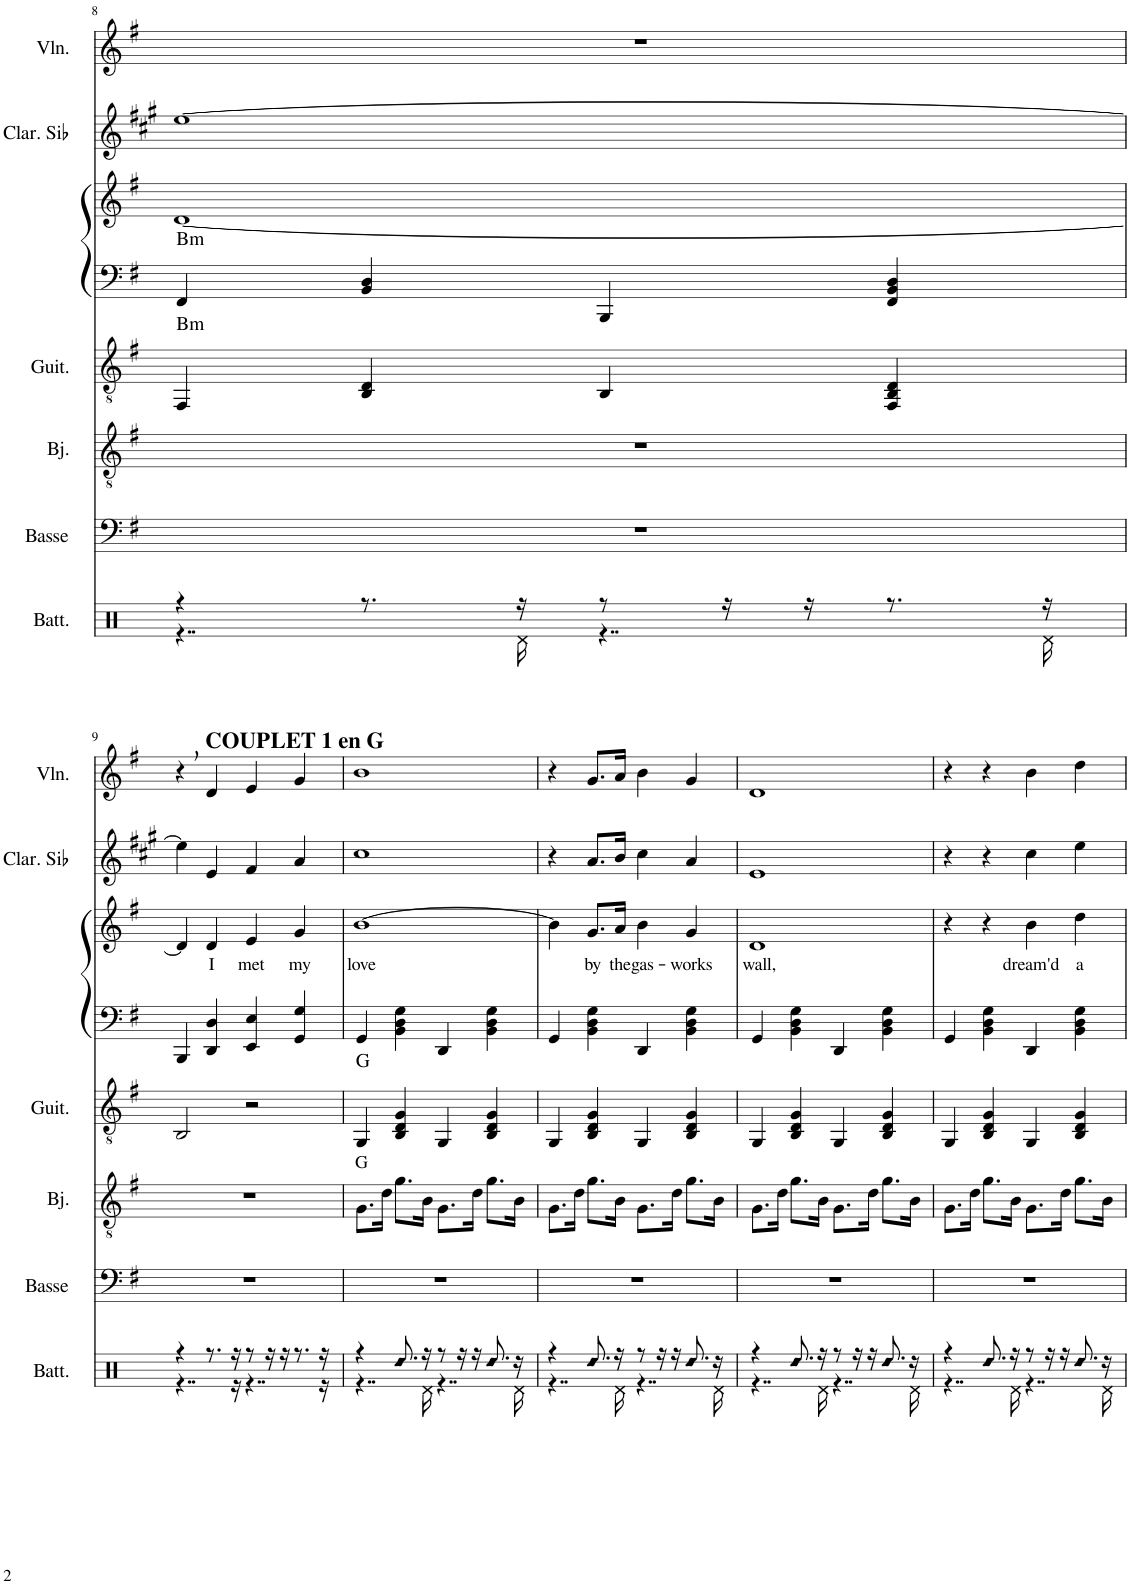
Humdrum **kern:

**kern	**kern	**kern	**kern	**text	**harte	**kern	**kern	**text	**harte	**kern	**kern
*part7	*part6	*part5	*part4	*part4	*part4	*part3	*part3	*part3	*part3	*part2	*part1
*staff8	*staff7	*staff6	*staff5	*staff5	*	*staff4	*staff3	*staff3	*	*staff2	*staff1
*I"Batterie	*I"Basse acoustique	*I"Banjo	*I"Guitare acoustique	*	*	*I"Piano-chant	*	*	*	*I"Clarinette en Sib	*I"Violon
*I'Batt.	*I'Basse	*I'Bj.	*I'Guit.	*	*	*I'Pno	*	*	*	*I'Clar. Sib	*I'Vln.
!!LO:PB:g=z
*clefX	*clefF4	*clefGv2	*clefGv2	*	*	*clefF4	*clefG2	*	*	*clefG2	*clefG2
*	*Trd7c12	*Trd7c12	*	*	*	*	*	*	*	*Trd1c2	*
*k[]	*k[f#]	*k[f#]	*k[f#]	*	*	*k[f#]	*k[f#]	*	*	*k[f#c#g#]	*k[f#]
*M4/4	*M4/4	*M4/4	*M4/4	*	*	*M4/4	*M4/4	*	*	*M4/4	*M4/4
=8	=8	=8	=8	=8	=8	=8	=8	=8	=8	=8	=8
*^	*	*	*	*	*	*	*	*	*	*	*
!	!	!	!	!	!	!LO:H:kt=m	!	!	!	!LO:H:kt=m	!	!
4r	4..r	1r	1r	4FF#/	.	B:min	4FF#/	[1d	.	B:min	[1ee	1r
8.r	.	.	.	4BB/ 4D/	.	.	4BB/ 4D/	.	.	.	.	.
16r	16Rd\	.	.	.	.	.	.	.	.	.	.	.
8r	4..r	.	.	4BB/	.	.	4BBB/	.	.	.	.	.
16r	.	.	.	.	.	.	.	.	.	.	.	.
16r	.	.	.	.	.	.	.	.	.	.	.	.
8.r	.	.	.	4FF#/ 4BB/ 4D/	.	.	4FF#/ 4BB/ 4D/	.	.	.	.	.
16r	16Rd\	.	.	.	.	.	.	.	.	.	.	.
!!LO:LB:g=z
=9	=9	=9	=9	=9	=9	=9	=9	=9	=9	=9	=9	=9
4r	4..r	1r	1r	2BB/	.	.	4BBB/	4d/]	.	.	4ee\]	4r
!	!	!	!	!	!	!	!	!	!	!	!	!LO:TX:a:B:t=COUPLET 1 en G
!	!	!	!	!	!	!	!	!	!LO:LY:b	!	!	!
8.r	.	.	.	.	.	.	4DD/ 4D/	4d/	I	.	4e/	4d/
16r	16r	.	.	.	.	.	.	.	.	.	.	.
!	!	!	!	!	!	!	!	!	!LO:LY:b	!	!	!
8r	4..r	.	.	2r	.	.	4EE/ 4E/	4e/	met	.	4f#/	4e/
16r	.	.	.	.	.	.	.	.	.	.	.	.
16r	.	.	.	.	.	.	.	.	.	.	.	.
!	!	!	!	!	!	!	!	!	!LO:LY:b	!	!	!
8.r	.	.	.	.	.	.	4GG/ 4G/	4g/	my	.	4a/	4g/
16r	16r	.	.	.	.	.	.	.	.	.	.	.
=10	=10	=10	=10	=10	=10	=10	=10	=10	=10	=10	=10	=10
!	!	!	!	!	!LO:LY:b	!	!	!	!LO:LY:b	!	!	!
4r	4..r	1r	8.G\L	4GG/	G	.	4GG/	[1b	love	G:maj	1cc#	1b
.	.	.	16d\Jk	.	.	.	.	.	.	.	.	.
!LO:N:head=diamond	!	!	!	!	!	!	!	!	!	!	!	!
8.Rdd/	.	.	8.g\L	4BB/ 4D/ 4G/	.	.	4BB\ 4D\ 4G\	.	.	.	.	.
16r	16Rd\	.	16B\Jk	.	.	.	.	.	.	.	.	.
8r	4..r	.	8.G\L	4GG/	.	.	4DD/	.	.	.	.	.
16r	.	.	.	.	.	.	.	.	.	.	.	.
16r	.	.	16d\Jk	.	.	.	.	.	.	.	.	.
!LO:N:head=diamond	!	!	!	!	!	!	!	!	!	!	!	!
8.Rdd/	.	.	8.g\L	4BB/ 4D/ 4G/	.	.	4BB\ 4D\ 4G\	.	.	.	.	.
16r	16Rd\	.	16B\Jk	.	.	.	.	.	.	.	.	.
=11	=11	=11	=11	=11	=11	=11	=11	=11	=11	=11	=11	=11
4r	4..r	1r	8.G\L	4GG/	.	.	4GG/	4b\]	.	.	4r	4r
.	.	.	16d\Jk	.	.	.	.	.	.	.	.	.
!LO:N:head=diamond	!	!	!	!	!	!	!	!	!LO:LY:b	!	!	!
8.Rdd/	.	.	8.g\L	4BB/ 4D/ 4G/	.	.	4BB\ 4D\ 4G\	8.g/L	by	.	8.a/L	8.g/L
!	!	!	!	!	!	!	!	!	!LO:LY:b	!	!	!
16r	16Rd\	.	16B\Jk	.	.	.	.	16a/Jk	the	.	16b/Jk	16a/Jk
!	!	!	!	!	!	!	!	!	!LO:LY:b	!	!	!
8r	4..r	.	8.G\L	4GG/	.	.	4DD/	4b\	gas-	.	4cc#\	4b\
16r	.	.	.	.	.	.	.	.	.	.	.	.
16r	.	.	16d\Jk	.	.	.	.	.	.	.	.	.
!LO:N:head=diamond	!	!	!	!	!	!	!	!	!LO:LY:b	!	!	!
8.Rdd/	.	.	8.g\L	4BB/ 4D/ 4G/	.	.	4BB\ 4D\ 4G\	4g/	-works	.	4a/	4g/
16r	16Rd\	.	16B\Jk	.	.	.	.	.	.	.	.	.
=12	=12	=12	=12	=12	=12	=12	=12	=12	=12	=12	=12	=12
!	!	!	!	!	!	!	!	!	!LO:LY:b	!	!	!
4r	4..r	1r	8.G\L	4GG/	.	.	4GG/	1d	wall,	.	1e	1d
.	.	.	16d\Jk	.	.	.	.	.	.	.	.	.
!LO:N:head=diamond	!	!	!	!	!	!	!	!	!	!	!	!
8.Rdd/	.	.	8.g\L	4BB/ 4D/ 4G/	.	.	4BB\ 4D\ 4G\	.	.	.	.	.
16r	16Rd\	.	16B\Jk	.	.	.	.	.	.	.	.	.
8r	4..r	.	8.G\L	4GG/	.	.	4DD/	.	.	.	.	.
16r	.	.	.	.	.	.	.	.	.	.	.	.
16r	.	.	16d\Jk	.	.	.	.	.	.	.	.	.
!LO:N:head=diamond	!	!	!	!	!	!	!	!	!	!	!	!
8.Rdd/	.	.	8.g\L	4BB/ 4D/ 4G/	.	.	4BB\ 4D\ 4G\	.	.	.	.	.
16r	16Rd\	.	16B\Jk	.	.	.	.	.	.	.	.	.
=13	=13	=13	=13	=13	=13	=13	=13	=13	=13	=13	=13	=13
4r	4..r	1r	8.G\L	4GG/	.	.	4GG/	4r	.	.	4r	4r
.	.	.	16d\Jk	.	.	.	.	.	.	.	.	.
!LO:N:head=diamond	!	!	!	!	!	!	!	!	!	!	!	!
8.Rdd/	.	.	8.g\L	4BB/ 4D/ 4G/	.	.	4BB\ 4D\ 4G\	4r	.	.	4r	4r
16r	16Rd\	.	16B\Jk	.	.	.	.	.	.	.	.	.
!	!	!	!	!	!	!	!	!	!LO:LY:b	!	!	!
8r	4..r	.	8.G\L	4GG/	.	.	4DD/	4b\	dream'd	.	4cc#\	4b\
16r	.	.	.	.	.	.	.	.	.	.	.	.
16r	.	.	16d\Jk	.	.	.	.	.	.	.	.	.
!LO:N:head=diamond	!	!	!	!	!	!	!	!	!LO:LY:b	!	!	!
8.Rdd/	.	.	8.g\L	4BB/ 4D/ 4G/	.	.	4BB\ 4D\ 4G\	4dd\	a	.	4ee\	4dd\
16r	16Rd\	.	16B\Jk	.	.	.	.	.	.	.	.	.
*v	*v	*	*	*	*	*	*	*	*	*	*	*
=	=	=	=	=	=	=	=	=	=	=	=
*-	*-	*-	*-	*-	*-	*-	*-	*-	*-	*-	*-
